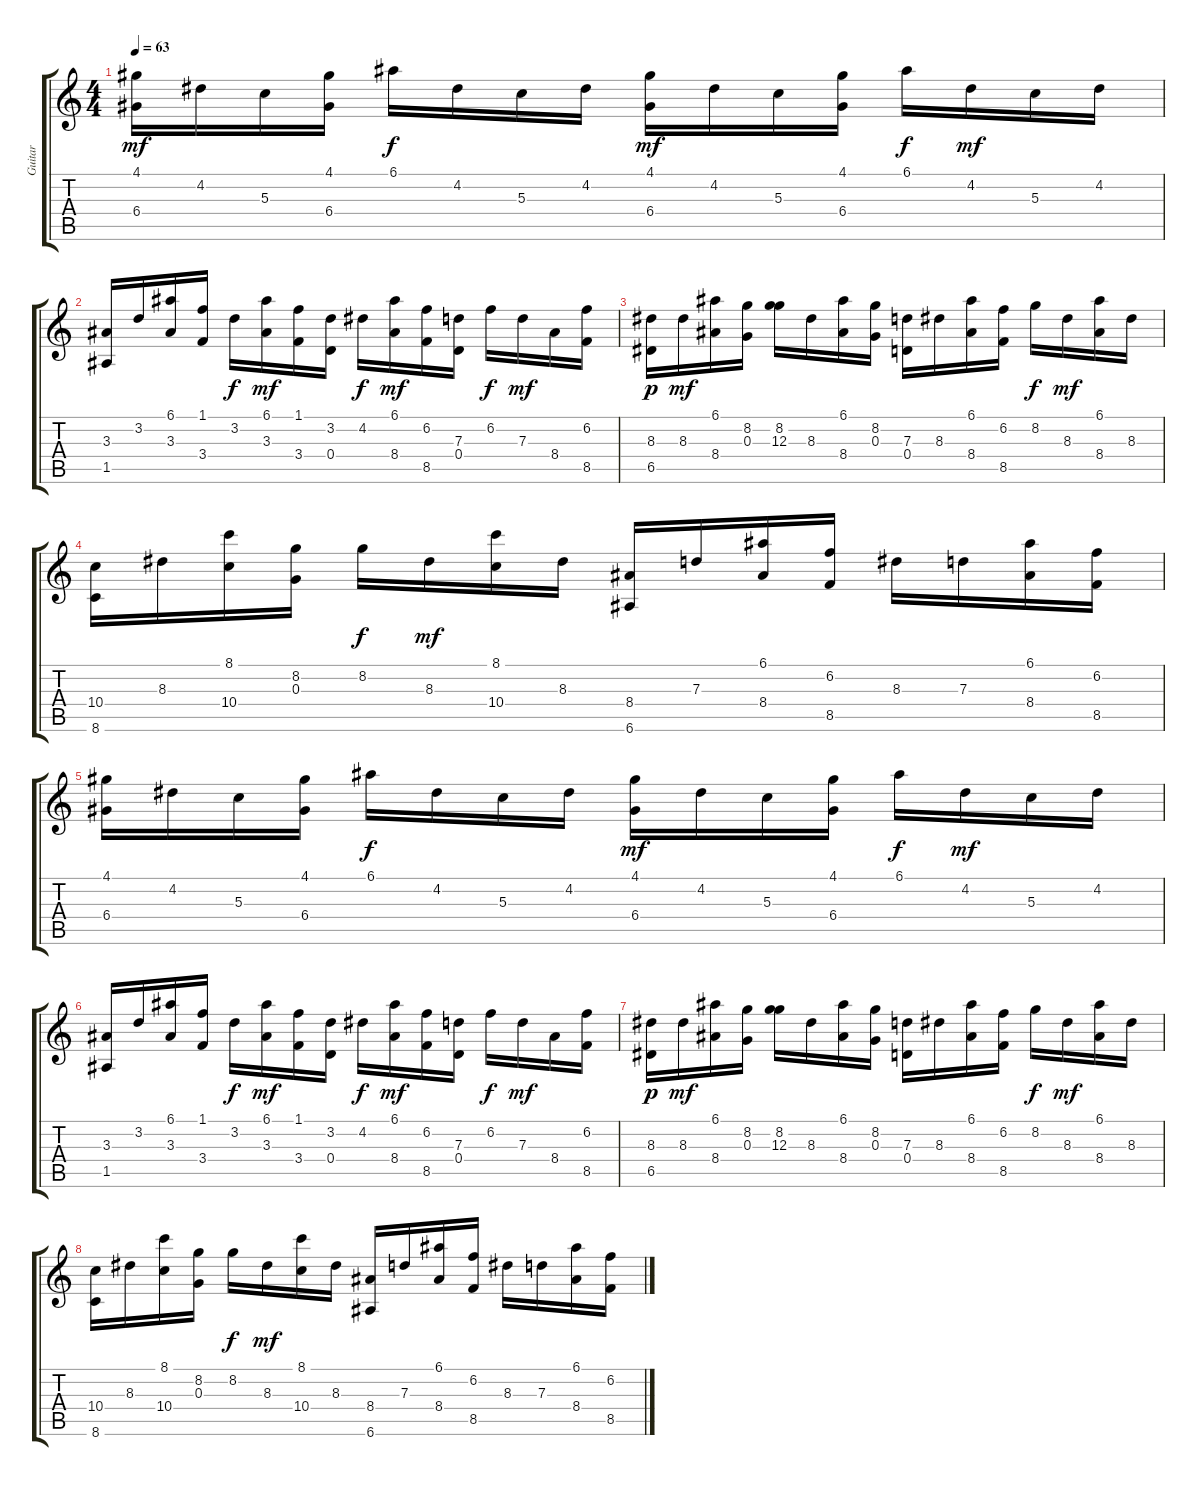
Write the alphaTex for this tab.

\track ("Guitar" "Guitar") {instrument electricguitarclean}
\staff {score tabs}
\tuning (E4 B3 G3 D3 A2 E2) {hide}
\ts (4 4)
\tempo 63
\clef g2
\ks c
(4.1 6.4).16{dy mf} 4.2.16 5.3.16 (4.1 6.4).16 6.1.16{dy f} 4.2.16 5.3.16 4.2.16 (4.1 6.4).16{dy mf} 4.2.16 5.3.16 (4.1 6.4).16 6.1.16{dy f} 4.2.16{dy mf} 5.3.16 4.2.16 |
(3.3 1.5).16 3.2.16 (6.1 3.3).16 (1.1 3.4).16 3.2.16{dy f} (6.1 3.3).16{dy mf} (1.1 3.4).16 (3.2 0.4).16 4.2.16{dy f} (6.1 8.4).16{dy mf} (6.2 8.5).16 (7.3 0.4).16 6.2.16{dy f} 7.3.16{dy mf} 8.4.16 (6.2 8.5).16 |
(8.3 6.5).16{dy p} 8.3.16{dy mf} (6.1 8.4).16 (8.2 0.3).16 (8.2 12.3).16 8.3.16 (6.1 8.4).16 (8.2 0.3).16 (7.3 0.4).16 8.3.16 (6.1 8.4).16 (6.2 8.5).16 8.2.16{dy f} 8.3.16{dy mf} (6.1 8.4).16 8.3.16 |
(10.4 8.6).16 8.3.16 (8.1 10.4).16 (8.2 0.3).16 8.2.16{dy f} 8.3.16{dy mf} (8.1 10.4).16 8.3.16 (8.4 6.6).16 7.3.16 (6.1 8.4).16 (6.2 8.5).16 8.3.16 7.3.16 (6.1 8.4).16 (6.2 8.5).16 |
(4.1 6.4).16 4.2.16 5.3.16 (4.1 6.4).16 6.1.16{dy f} 4.2.16 5.3.16 4.2.16 (4.1 6.4).16{dy mf} 4.2.16 5.3.16 (4.1 6.4).16 6.1.16{dy f} 4.2.16{dy mf} 5.3.16 4.2.16 |
(3.3 1.5).16 3.2.16 (6.1 3.3).16 (1.1 3.4).16 3.2.16{dy f} (6.1 3.3).16{dy mf} (1.1 3.4).16 (3.2 0.4).16 4.2.16{dy f} (6.1 8.4).16{dy mf} (6.2 8.5).16 (7.3 0.4).16 6.2.16{dy f} 7.3.16{dy mf} 8.4.16 (6.2 8.5).16 |
(8.3 6.5).16{dy p} 8.3.16{dy mf} (6.1 8.4).16 (8.2 0.3).16 (8.2 12.3).16 8.3.16 (6.1 8.4).16 (8.2 0.3).16 (7.3 0.4).16 8.3.16 (6.1 8.4).16 (6.2 8.5).16 8.2.16{dy f} 8.3.16{dy mf} (6.1 8.4).16 8.3.16 |
(10.4 8.6).16 8.3.16 (8.1 10.4).16 (8.2 0.3).16 8.2.16{dy f} 8.3.16{dy mf} (8.1 10.4).16 8.3.16 (8.4 6.6).16 7.3.16 (6.1 8.4).16 (6.2 8.5).16 8.3.16 7.3.16 (6.1 8.4).16 (6.2 8.5).16
